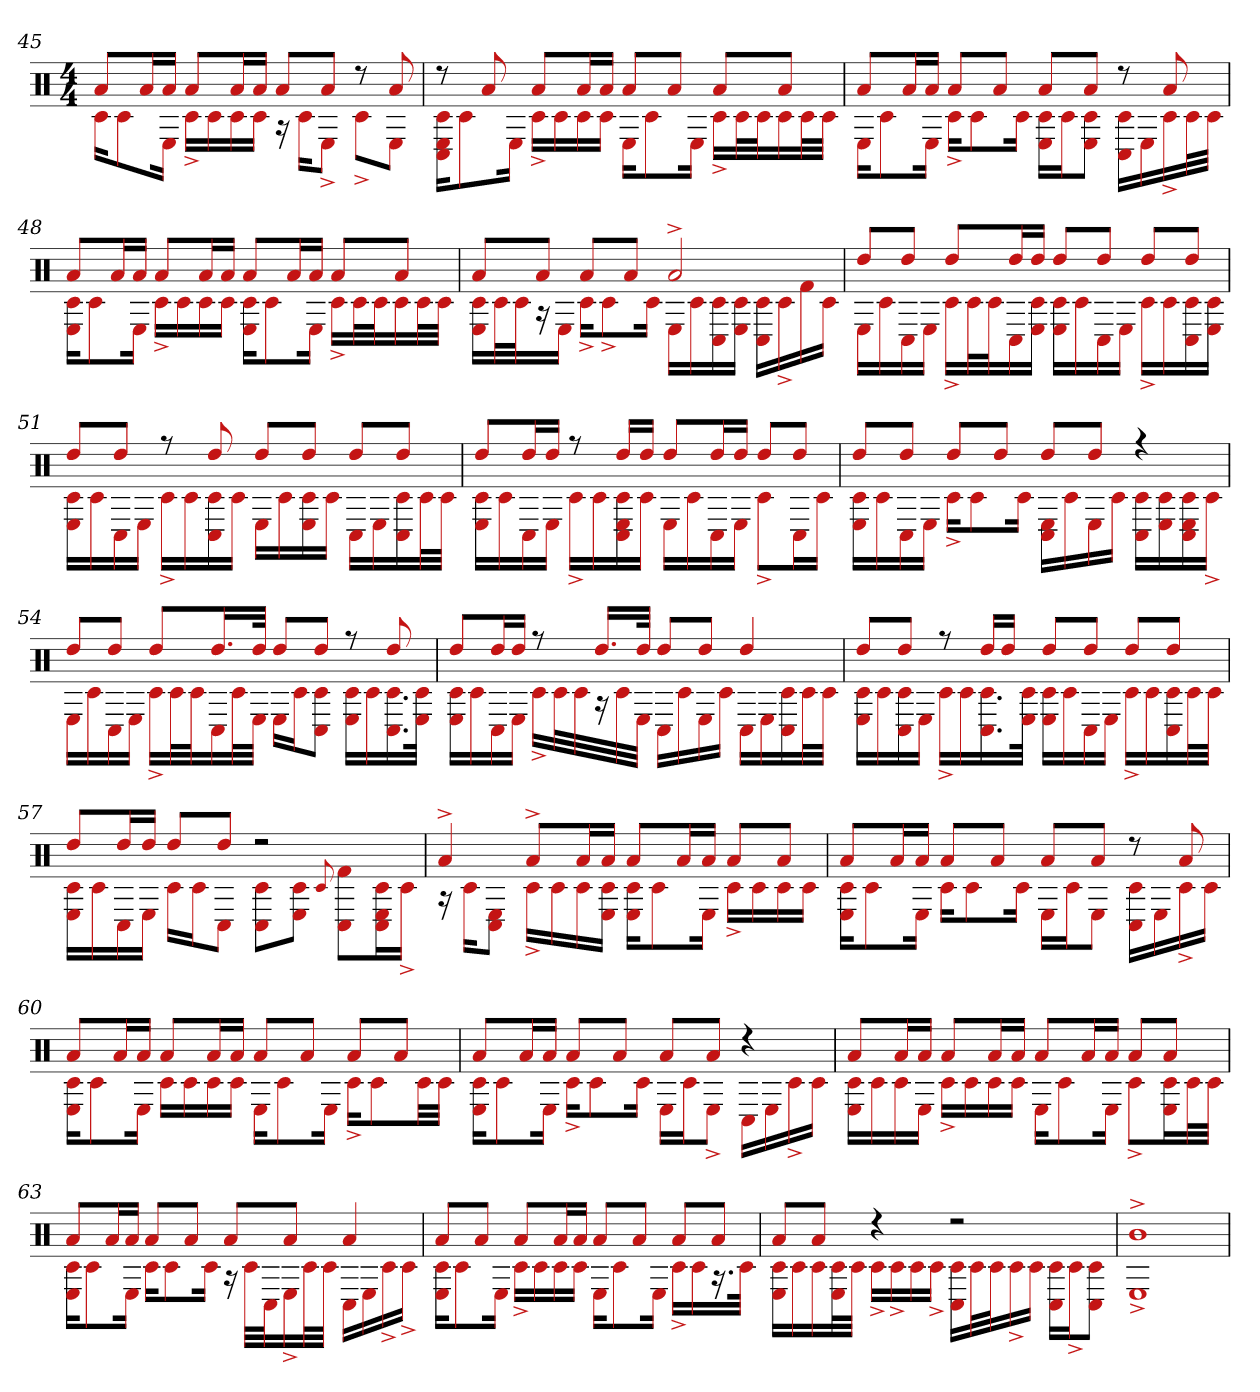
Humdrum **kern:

**kern
*part1
*staff1
*clefX
*k[]
*M4/4
=45
*^
8aL	16c#KL
.	8c#
16aL	.
16aJJ	16EJk
8aL	16c#^LL
.	16c#
16aL	16c#
16aJJ	16c#JJ
8aL	16r
.	16c#KL
8aJ	8E^J
8r	8c#^L
8a	8EJ
=46	=46
8r	16c# 16C# 16EKL
.	8c#
8a	.
.	16EJk
8aL	16c#^LL
.	16c#
16aL	16c#
16aJJ	16c#JJ
8aL	16EKL
.	8c#
8aJ	.
.	16EJk
8aL	16c#^LL
.	32c#L
.	32c#J
8aJ	16c#
.	32c#L
.	32c#JJJ
=47	=47
8aL	16EKL
.	8c#
16aL	.
16aJJ	16EJk
8aL	16c#^KL
.	8c#
8aJ	.
.	16c#Jk
8aL	16E 16c#LL
.	16c#J
8aJ	8E 8c#J
8r	16c# 16C#LL
.	16E
8a	16c#^
.	32c#L
.	32c#JJJ
=48	=48
8aL	16E 16c#KL
.	8c#
16aL	.
16aJJ	16EJk
8aL	16c#^LL
.	16c#
16aL	16c#
16aJJ	16c#JJ
8aL	16c# 16EKL
.	8c#
16aL	.
16aJJ	16EJk
8aL	16c#^LL
.	32c#L
.	32c#J
8aJ	16c#
.	32c#L
.	32c#JJJ
=49	=49
8aL	16c# 16ELL
.	32c#L
.	32c#J
8aJ	16r
.	16EJJ
8aL	16c#^KL
.	8c#^
8aJ	.
.	16c#Jk
2a^	16ELL
.	16c#
.	16c# 16C#
.	16E 16c#JJ
.	16c# 16C#LL
.	16c#^
.	16f#
.	16c#JJ
=50	=50
8ddL	16ELL
.	16c#
8ddJ	16C#
.	16EJJ
8ddL	16c#^LL
.	32c#L
.	32c#J
16ddL	16C#
16ddJJ	16c# 16EJJ
8ddL	16c# 16ELL
.	16c#
8ddJ	16C#
.	16EJJ
8ddL	16c#^LL
.	16c#
8ddJ	16C# 16c#
.	16c# 16EJJ
=51	=51
8ddL	16c# 16ELL
.	16c#
8ddJ	16C#
.	16EJJ
8r	16c#^LL
.	16c#
8dd	16C# 16c#
.	16c#JJ
8ddL	16ELL
.	16c#
8ddJ	16c# 16E
.	16c#JJ
8ddL	16C#LL
.	16E
8ddJ	16c# 16C#
.	32c#L
.	32c#JJJ
=52	=52
8ddL	16E 16c#LL
.	16c#
16ddL	16C#
16ddJJ	16EJJ
8r	16c#^LL
.	16c#
16ddLL	16E 16C# 16c#
16ddJJ	16c#JJ
8ddL	16ELL
.	16c#
16ddL	16C#
16ddJJ	16EJJ
8ddL	8c#^L
8ddJ	16C#L
.	16c#JJ
=53	=53
8ddL	16c# 16ELL
.	16c#
8ddJ	16C#
.	16EJJ
8ddL	16c#^KL
.	8c#
8ddJ	.
.	16c#Jk
8ddL	16E 16C#LL
.	16c#
8ddJ	16E
.	16c#JJ
4r	16C# 16c#LL
.	16E 16c#
.	16C# 16c# 16E
.	16c#^JJ
=54	=54
8ddL	16ELL
.	16c#
8ddJ	16C#
.	16EJJ
8ddL	16c#^LL
.	32c#L
.	32c#J
16.ddL	16C#
.	32c#L
32ddJJk	32EJJJ
8ddL	16ELL
.	16c#J
8ddJ	8c# 8C#J
8r	16E 16c#LL
.	16c#
8dd	16.c# 16.C#
.	32E 32c#JJk
=55	=55
8ddL	16E 16c#LL
.	16c#
16ddL	16C#
16ddJJ	16EJJ
8r	16c#^LL
.	32c#L
.	32c#
16.ddLL	16r
.	32c#
32ddJJk	32EJJJ
8ddL	16C#LL
.	16c#
8ddJ	16E
.	16c#JJ
4dd	16C#LL
.	16E
.	16C# 16c#
.	32c#L
.	32c#JJJ
=56	=56
8ddL	16c# 16ELL
.	16c#
8ddJ	16C# 16c#
.	16EJJ
8r	16c#^LL
.	16c#
16ddLL	16.C# 16.c#
16ddJJ	.
.	32E 32c#JJk
8ddL	16E 16c#LL
.	16c#
8ddJ	16C#
.	16EJJ
8ddL	16c#^LL
.	16c#
8ddJ	16C# 16c#
.	32c#L
.	32c#JJJ
=57	=57
8ddL	16c# 16ELL
.	16c#
16ddL	16C#
16ddJJ	16EJJ
8ddL	16c#LL
.	16c#J
8ddJ	8C#J
2r	8c# 8C#L
.	8E 8c#J
.	8qqc#
.	8C# 8f#L
.	16E 16C# 16c#L
.	16c#^JJ
=58	=58
4a^	16r
.	16c#KL
.	8C# 8EJ
8a^L	16c#^LL
.	16c#
16aL	16c#
16aJJ	16E 16c#JJ
8aL	16E 16c#KL
.	8c#
16aL	.
16aJJ	16EJk
8aL	16c#^LL
.	16c#
8aJ	16c#
.	16c#JJ
=59	=59
8aL	16E 16c#KL
.	8c#
16aL	.
16aJJ	16EJk
8aL	16c#KL
.	8c#
8aJ	.
.	16c#Jk
8aL	16ELL
.	16c#J
8aJ	8EJ
8r	16c# 16C#LL
.	16E
8a	16c#^
.	16c#JJ
=60	=60
8aL	16c# 16EKL
.	8c#
16aL	.
16aJJ	16EJk
8aL	16c#LL
.	16c#
16aL	16c#
16aJJ	16c#JJ
8aL	16EKL
.	8c#
8aJ	.
.	16EJk
8aL	16c#^KL
.	8c#
8aJ	.
.	32c#LL
.	32c#JJJ
=61	=61
8aL	16c# 16EKL
.	8c#
16aL	.
16aJJ	16EJk
8aL	16c#^KL
.	8c#
8aJ	.
.	16c#Jk
8aL	16ELL
.	16c#J
8aJ	8E^J
4r	16C#LL
.	16E
.	16c#^
.	16c#JJ
=62	=62
8aL	16c# 16ELL
.	16c#
16aL	16c#
16aJJ	16EJJ
8aL	16c#^LL
.	16c#
16aL	16c#
16aJJ	16c#JJ
8aL	16EKL
.	8c#
16aL	.
16aJJ	16EJk
8aL	8c#^L
8aJ	16E 16c#L
.	32c#L
.	32c#JJJ
=63	=63
8aL	16c# 16EKL
.	8c#
16aL	.
16aJJ	16EJk
8aL	16c#KL
.	8c#
8aJ	.
.	16c#Jk
8aL	16r
.	32c#LLL
.	32C#J
8aJ	16E^
.	32c#L
.	32c#JJJ
4a	16C#LL
.	16E
.	16c#^
.	16c#^JJ
=64	=64
8aL	16E 16c#KL
.	8c#
8aJ	.
.	16EJk
8aL	16c#^LL
.	16c#
16aL	16c#
16aJJ	16c#JJ
8aL	16EKL
.	8c#
8aJ	.
.	16EJk
8aL	16c#^LL
.	16c#
8aJ	16.r
.	32c#JJk
=65	=65
8aL	16c# 16ELL
.	16c#
8aJ	16c#
.	32E 32c#L
.	32c#JJJ
4r	16c#^LL
.	16c#^
.	16c#
.	16c#^JJ
2r	16C# 16c#LL
.	32c#L
.	32c#J
.	16c#^
.	16c#JJ
.	16c# 16C#LL
.	16c#^J
.	8C# 8c#J
=66	=66
1b^	1E^
*v	*v
=
*-
